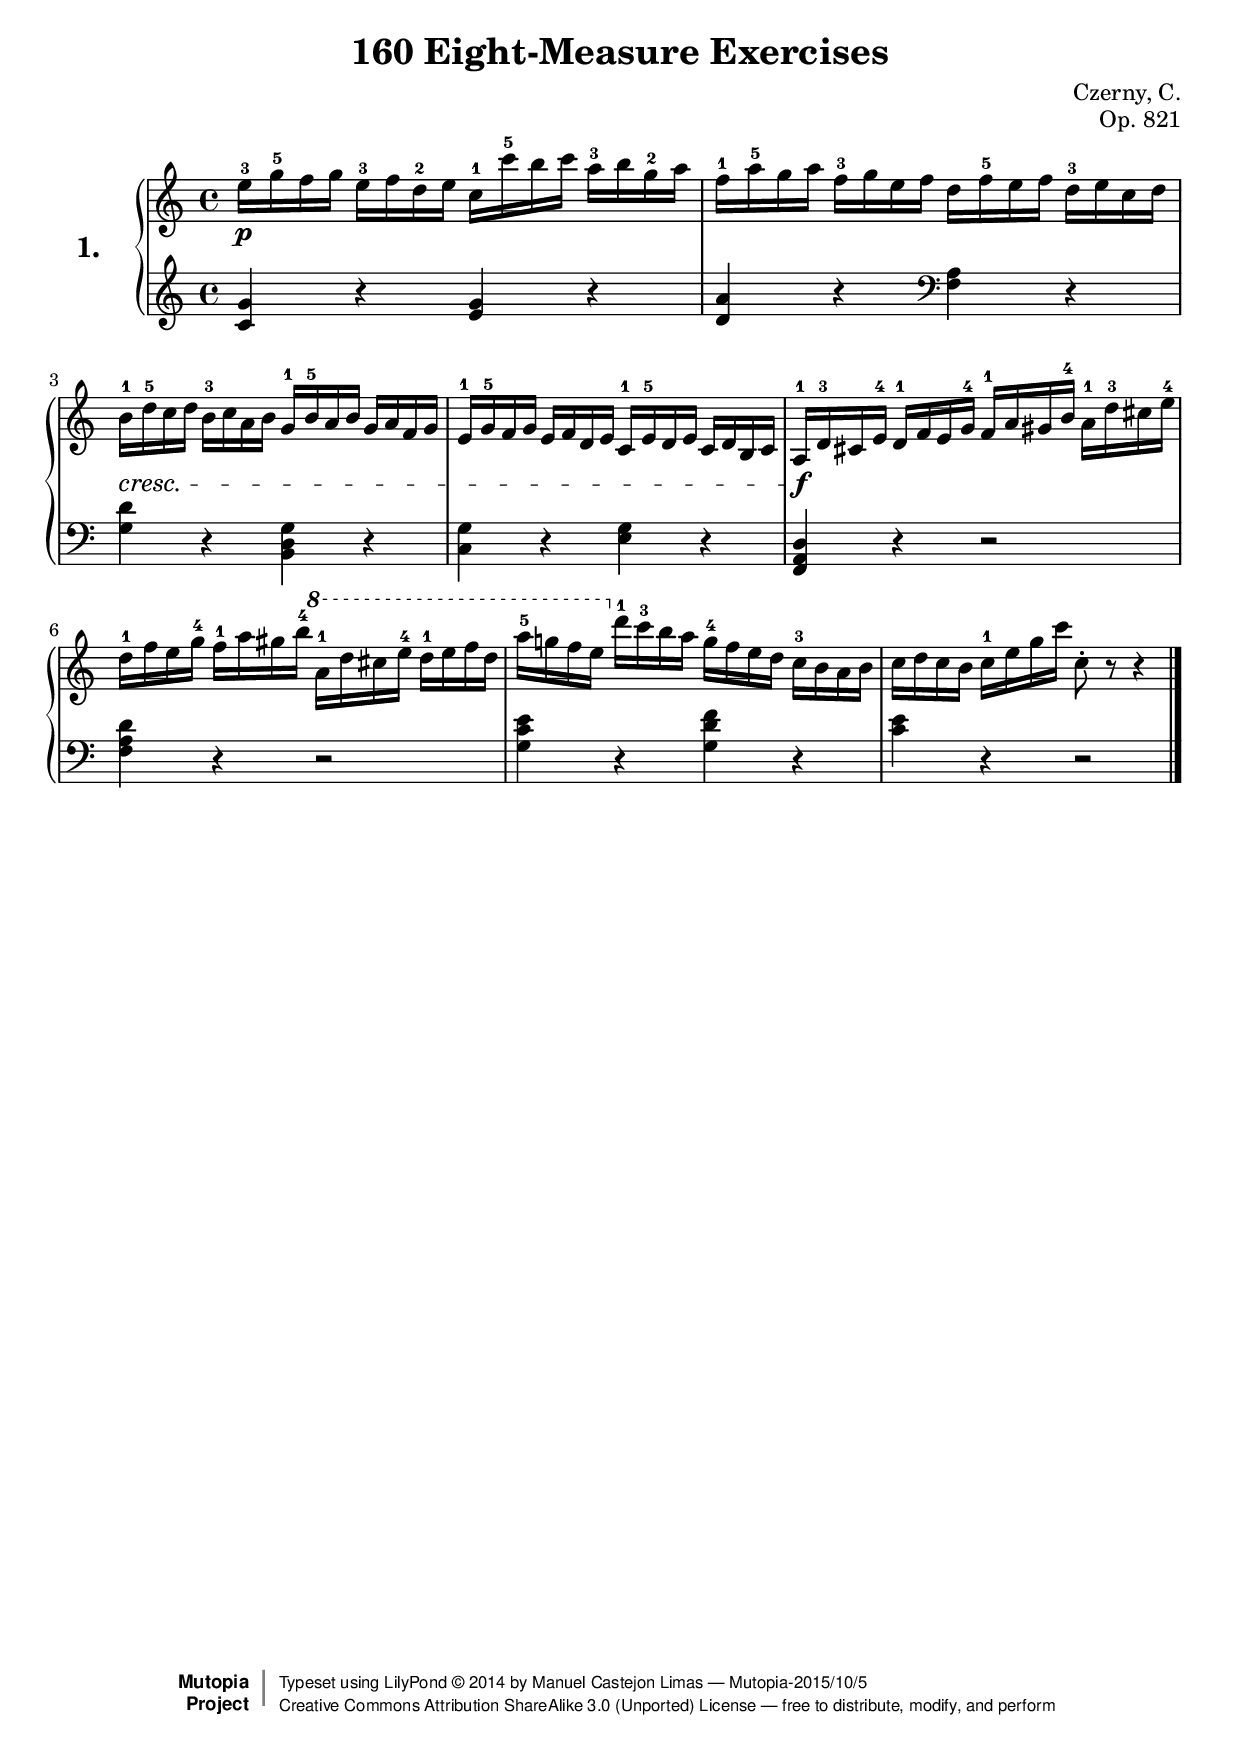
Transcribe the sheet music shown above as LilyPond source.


\version "2.18.0"

\header {
    composer	      =	"Czerny, C."
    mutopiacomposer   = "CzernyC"

    title	        =	"160 Eight-Measure Exercises"
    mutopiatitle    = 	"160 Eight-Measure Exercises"

    opus	        =	"Op. 821"
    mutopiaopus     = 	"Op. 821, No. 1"
    
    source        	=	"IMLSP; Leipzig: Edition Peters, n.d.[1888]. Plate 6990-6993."
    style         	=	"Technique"
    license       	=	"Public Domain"
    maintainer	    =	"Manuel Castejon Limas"
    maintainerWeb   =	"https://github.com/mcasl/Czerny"
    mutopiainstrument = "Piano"
    instrument	=	""
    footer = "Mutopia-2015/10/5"
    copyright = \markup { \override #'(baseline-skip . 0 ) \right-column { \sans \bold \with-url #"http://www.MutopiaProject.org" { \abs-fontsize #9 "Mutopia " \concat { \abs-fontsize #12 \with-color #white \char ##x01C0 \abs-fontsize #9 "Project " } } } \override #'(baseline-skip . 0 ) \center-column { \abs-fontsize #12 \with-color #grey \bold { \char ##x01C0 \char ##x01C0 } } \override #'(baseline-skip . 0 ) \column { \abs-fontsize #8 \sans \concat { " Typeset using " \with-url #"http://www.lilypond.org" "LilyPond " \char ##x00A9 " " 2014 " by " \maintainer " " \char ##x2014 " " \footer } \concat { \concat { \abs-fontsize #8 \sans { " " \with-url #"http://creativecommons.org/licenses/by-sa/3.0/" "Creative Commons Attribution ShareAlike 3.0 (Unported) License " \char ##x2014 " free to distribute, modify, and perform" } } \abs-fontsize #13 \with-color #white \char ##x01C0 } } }
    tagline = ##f
}


%--------Definitions
global = {
  \key c \major
  \time 4/4
}

exerciseNumber = "1."

upperStaff =   {
         <> \p <e''-3 >16 <g''-5 >16 f'' g'' <e''-3 >16 f'' <d''-2 >16 e'' <c''-1 >16 <c'''-5 >16 b'' c''' <a''-3 >16 b'' <g''-2 >16 a''		| %1
         <f''-1 >16 <a''-5 >16 g'' a'' <f''-3 >16 g'' e'' f'' d'' <f''-5 >16 e'' f'' <d''-3 >16 e'' c'' d''					| %2
         <b'-1 >16-\cresc <d''-5 >16 c'' d'' <b'-3 >16 c'' a' b' <g'-1 >16 <b'-5 >16 a' b' g' a' f' g'						| %3
         <e'-1 >16 <g'-5 >16 f' g' e' f' d' e' <c'-1 >16 <e'-5 >16 d' e' c' d' b c'                                         | %4
        <>  \f <a-1 >16 <d'-3 >16 cis' <e'-4 >16 <d'-1 >16 f' e' <g'-4 >16 <f'-1 >16 a' gis' <b'-4 >16 <a'-1 >16 <d''-3 >16 cis'' <e''-4 >16 	| %5
         <d''-1 >16 f'' e'' <g''-4 >16 <f''-1> a'' gis'' <b''-4> \ottava #1  <a''-1>16 d''' cis''' <e'''-4> <d'''-1> e''' f''' d'''					| %6
         <a'''-5> g'''! f''' e''' \ottava #0  <d'''-1 >16 <c'''-3 >16 b'' a'' <g''-4 >16 f'' e'' d'' <c''-3 >16 b' a' b'				| %7
         c'' d'' c'' b' <c''-1 >16 e'' g'' c''' c''8-\staccato r8 r4  								        \bar "|." %8
}

lowerStaff =  {
  \clef treble
         <c' g'>4 r <e' g'> r           | %1
         <d' a'> r \clef bass <f a> r   | %2
         <g d'> r <b, d g> r            | %3
         <g c> r <e g> r                | %4
         <f, a, d> r r2                 | %5
         <f a d'>4 r r2                 | %6
         <g c' e'>4 r <g d' f'> r       | %7
         <c' e'> r r2           \bar "|." %8    
}

%-------Typeset music and generate midi
\score {
    \context PianoStaff <<
        \set PianoStaff.midiInstrument = "acoustic grand"
        \set PianoStaff.instrumentName = \markup \huge \bold \exerciseNumber  
        \new Staff = "upper" { \clef treble \global \upperStaff }
        \new Staff = "lower" { \clef bass   \global \lowerStaff }
    >>
    \layout{ }
    \midi  { \tempo 4 = 110 }
}
